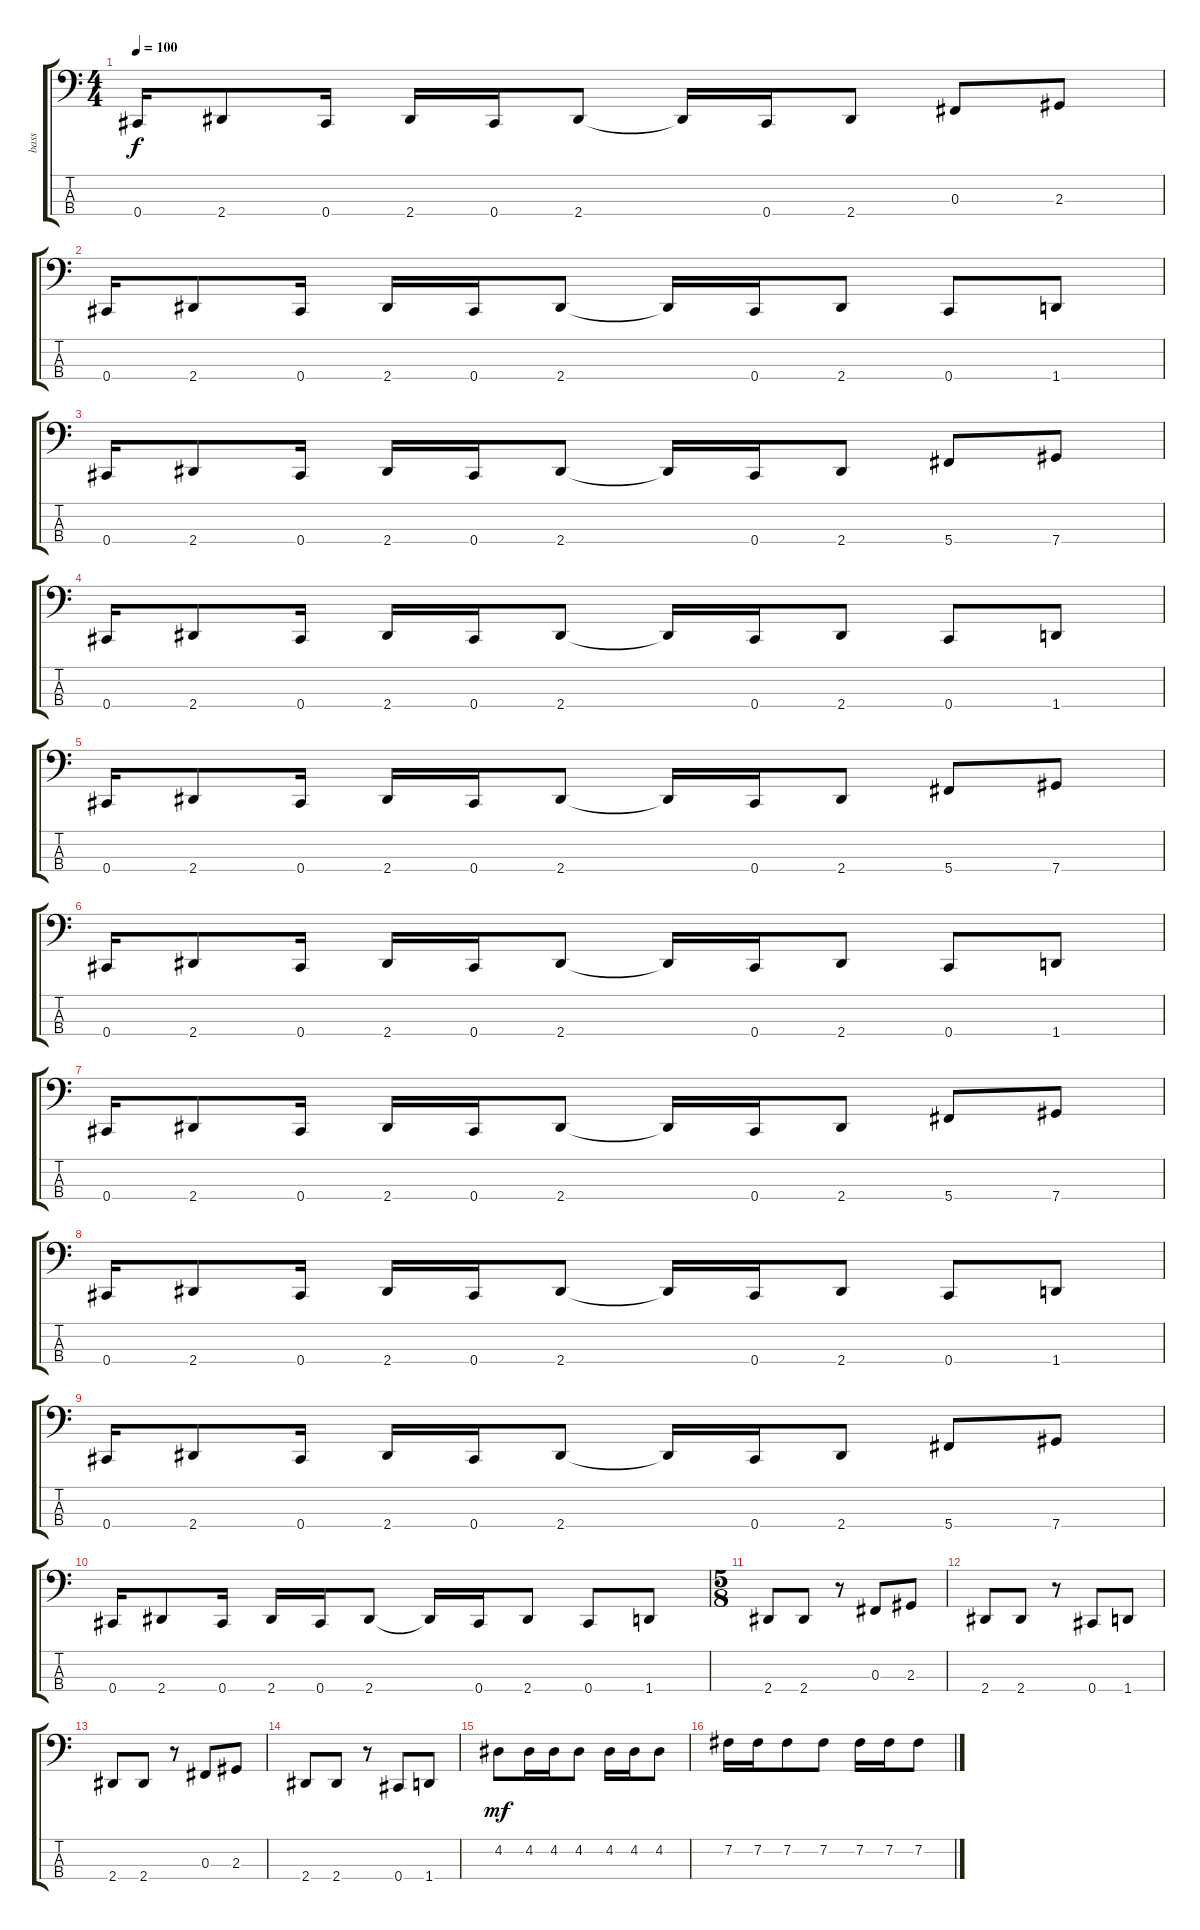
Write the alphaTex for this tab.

\track ("bass" "bass") {instrument electricbassfinger}
\staff {score tabs}
\tuning (E2 B1 Gb1 Db1) {hide}
\ts (4 4)
\tempo 100
\clef f4
\ks c
0.4.16{dy f} 2.4.8 0.4.16 2.4.16 0.4.16 2.4.8 2.4{t}.16 0.4.16 2.4.8 0.3.8 2.3.8 |
0.4.16 2.4.8 0.4.16 2.4.16 0.4.16 2.4.8 2.4{t}.16 0.4.16 2.4.8 0.4.8 1.4.8 |
0.4.16 2.4.8 0.4.16 2.4.16 0.4.16 2.4.8 2.4{t}.16 0.4.16 2.4.8 5.4.8 7.4.8 |
0.4.16 2.4.8 0.4.16 2.4.16 0.4.16 2.4.8 2.4{t}.16 0.4.16 2.4.8 0.4.8 1.4.8 |
0.4.16 2.4.8 0.4.16 2.4.16 0.4.16 2.4.8 2.4{t}.16 0.4.16 2.4.8 5.4.8 7.4.8 |
0.4.16 2.4.8 0.4.16 2.4.16 0.4.16 2.4.8 2.4{t}.16 0.4.16 2.4.8 0.4.8 1.4.8 |
0.4.16 2.4.8 0.4.16 2.4.16 0.4.16 2.4.8 2.4{t}.16 0.4.16 2.4.8 5.4.8 7.4.8 |
0.4.16 2.4.8 0.4.16 2.4.16 0.4.16 2.4.8 2.4{t}.16 0.4.16 2.4.8 0.4.8 1.4.8 |
0.4.16 2.4.8 0.4.16 2.4.16 0.4.16 2.4.8 2.4{t}.16 0.4.16 2.4.8 5.4.8 7.4.8 |
0.4.16 2.4.8 0.4.16 2.4.16 0.4.16 2.4.8 2.4{t}.16 0.4.16 2.4.8 0.4.8 1.4.8 |
\ts (5 8)
2.4.8 2.4.8 r.8 0.3.8 2.3.8 |
2.4.8 2.4.8 r.8 0.4.8 1.4.8 |
2.4.8 2.4.8 r.8 0.3.8 2.3.8 |
2.4.8 2.4.8 r.8 0.4.8 1.4.8 |
4.2.8{dy mf} 4.2.16 4.2.16 4.2.8 4.2.16 4.2.16 4.2.8 |
7.2.16 7.2.16 7.2.8 7.2.8 7.2.16 7.2.16 7.2.8
